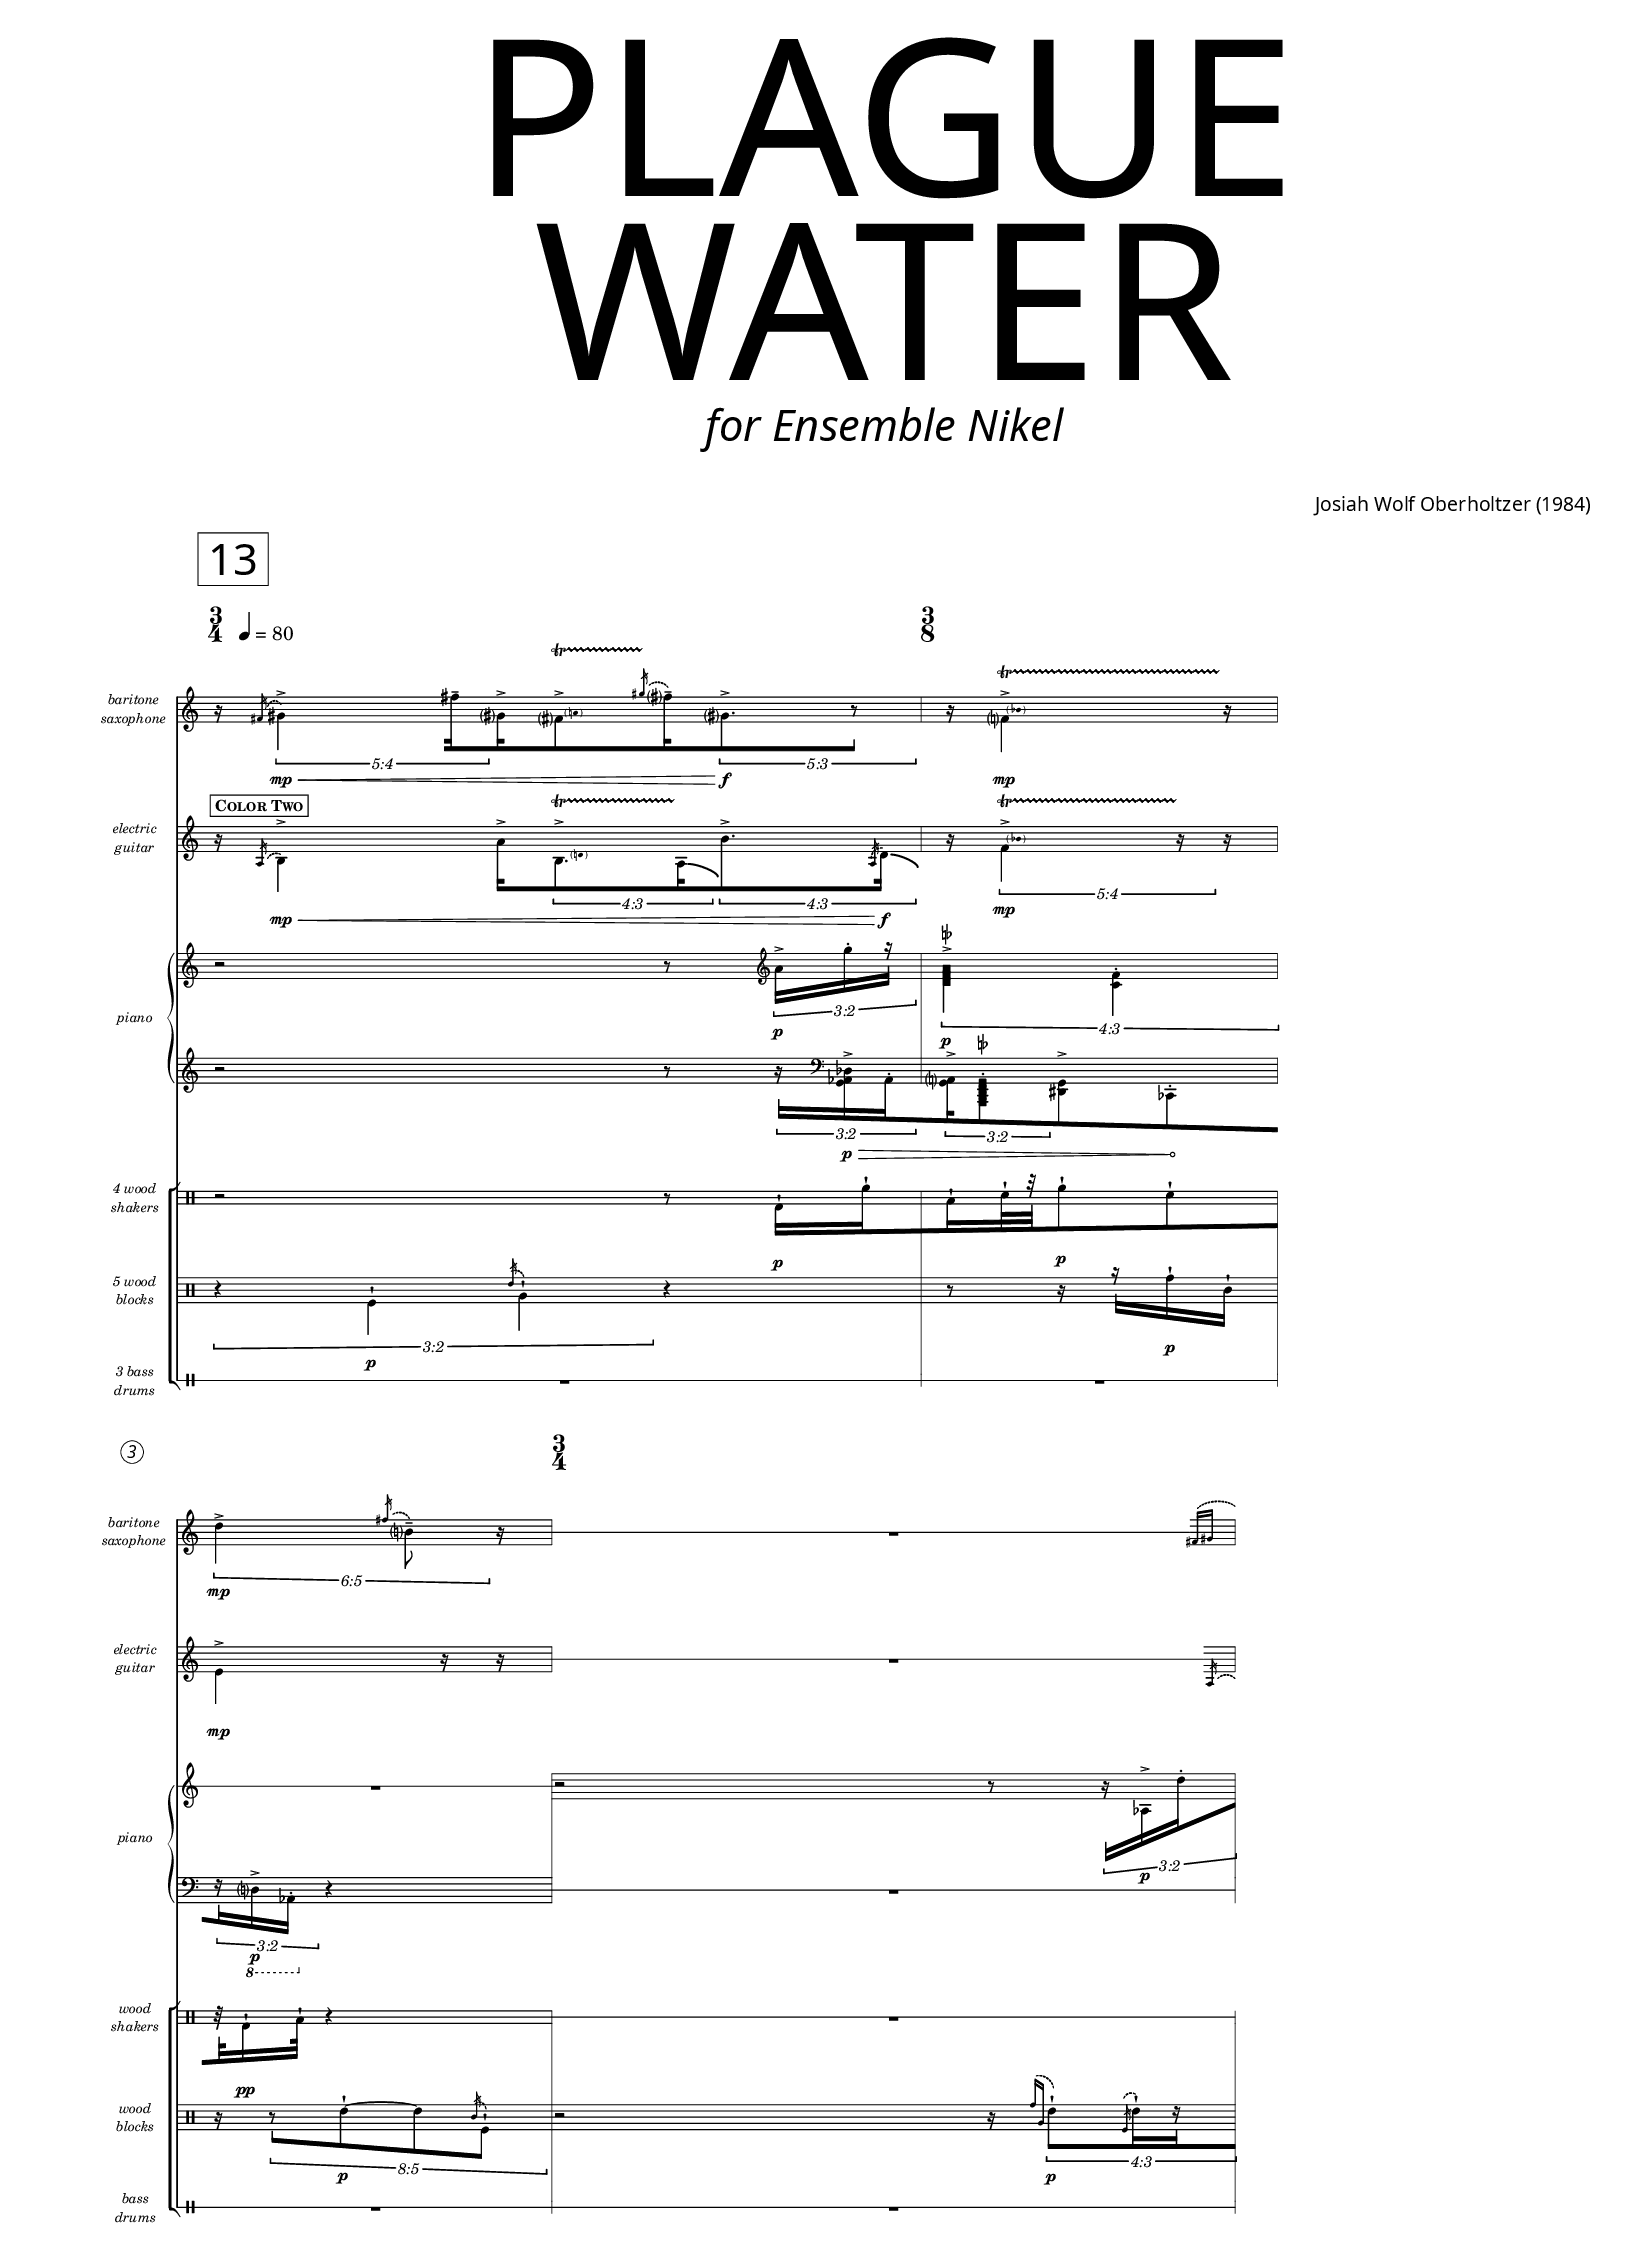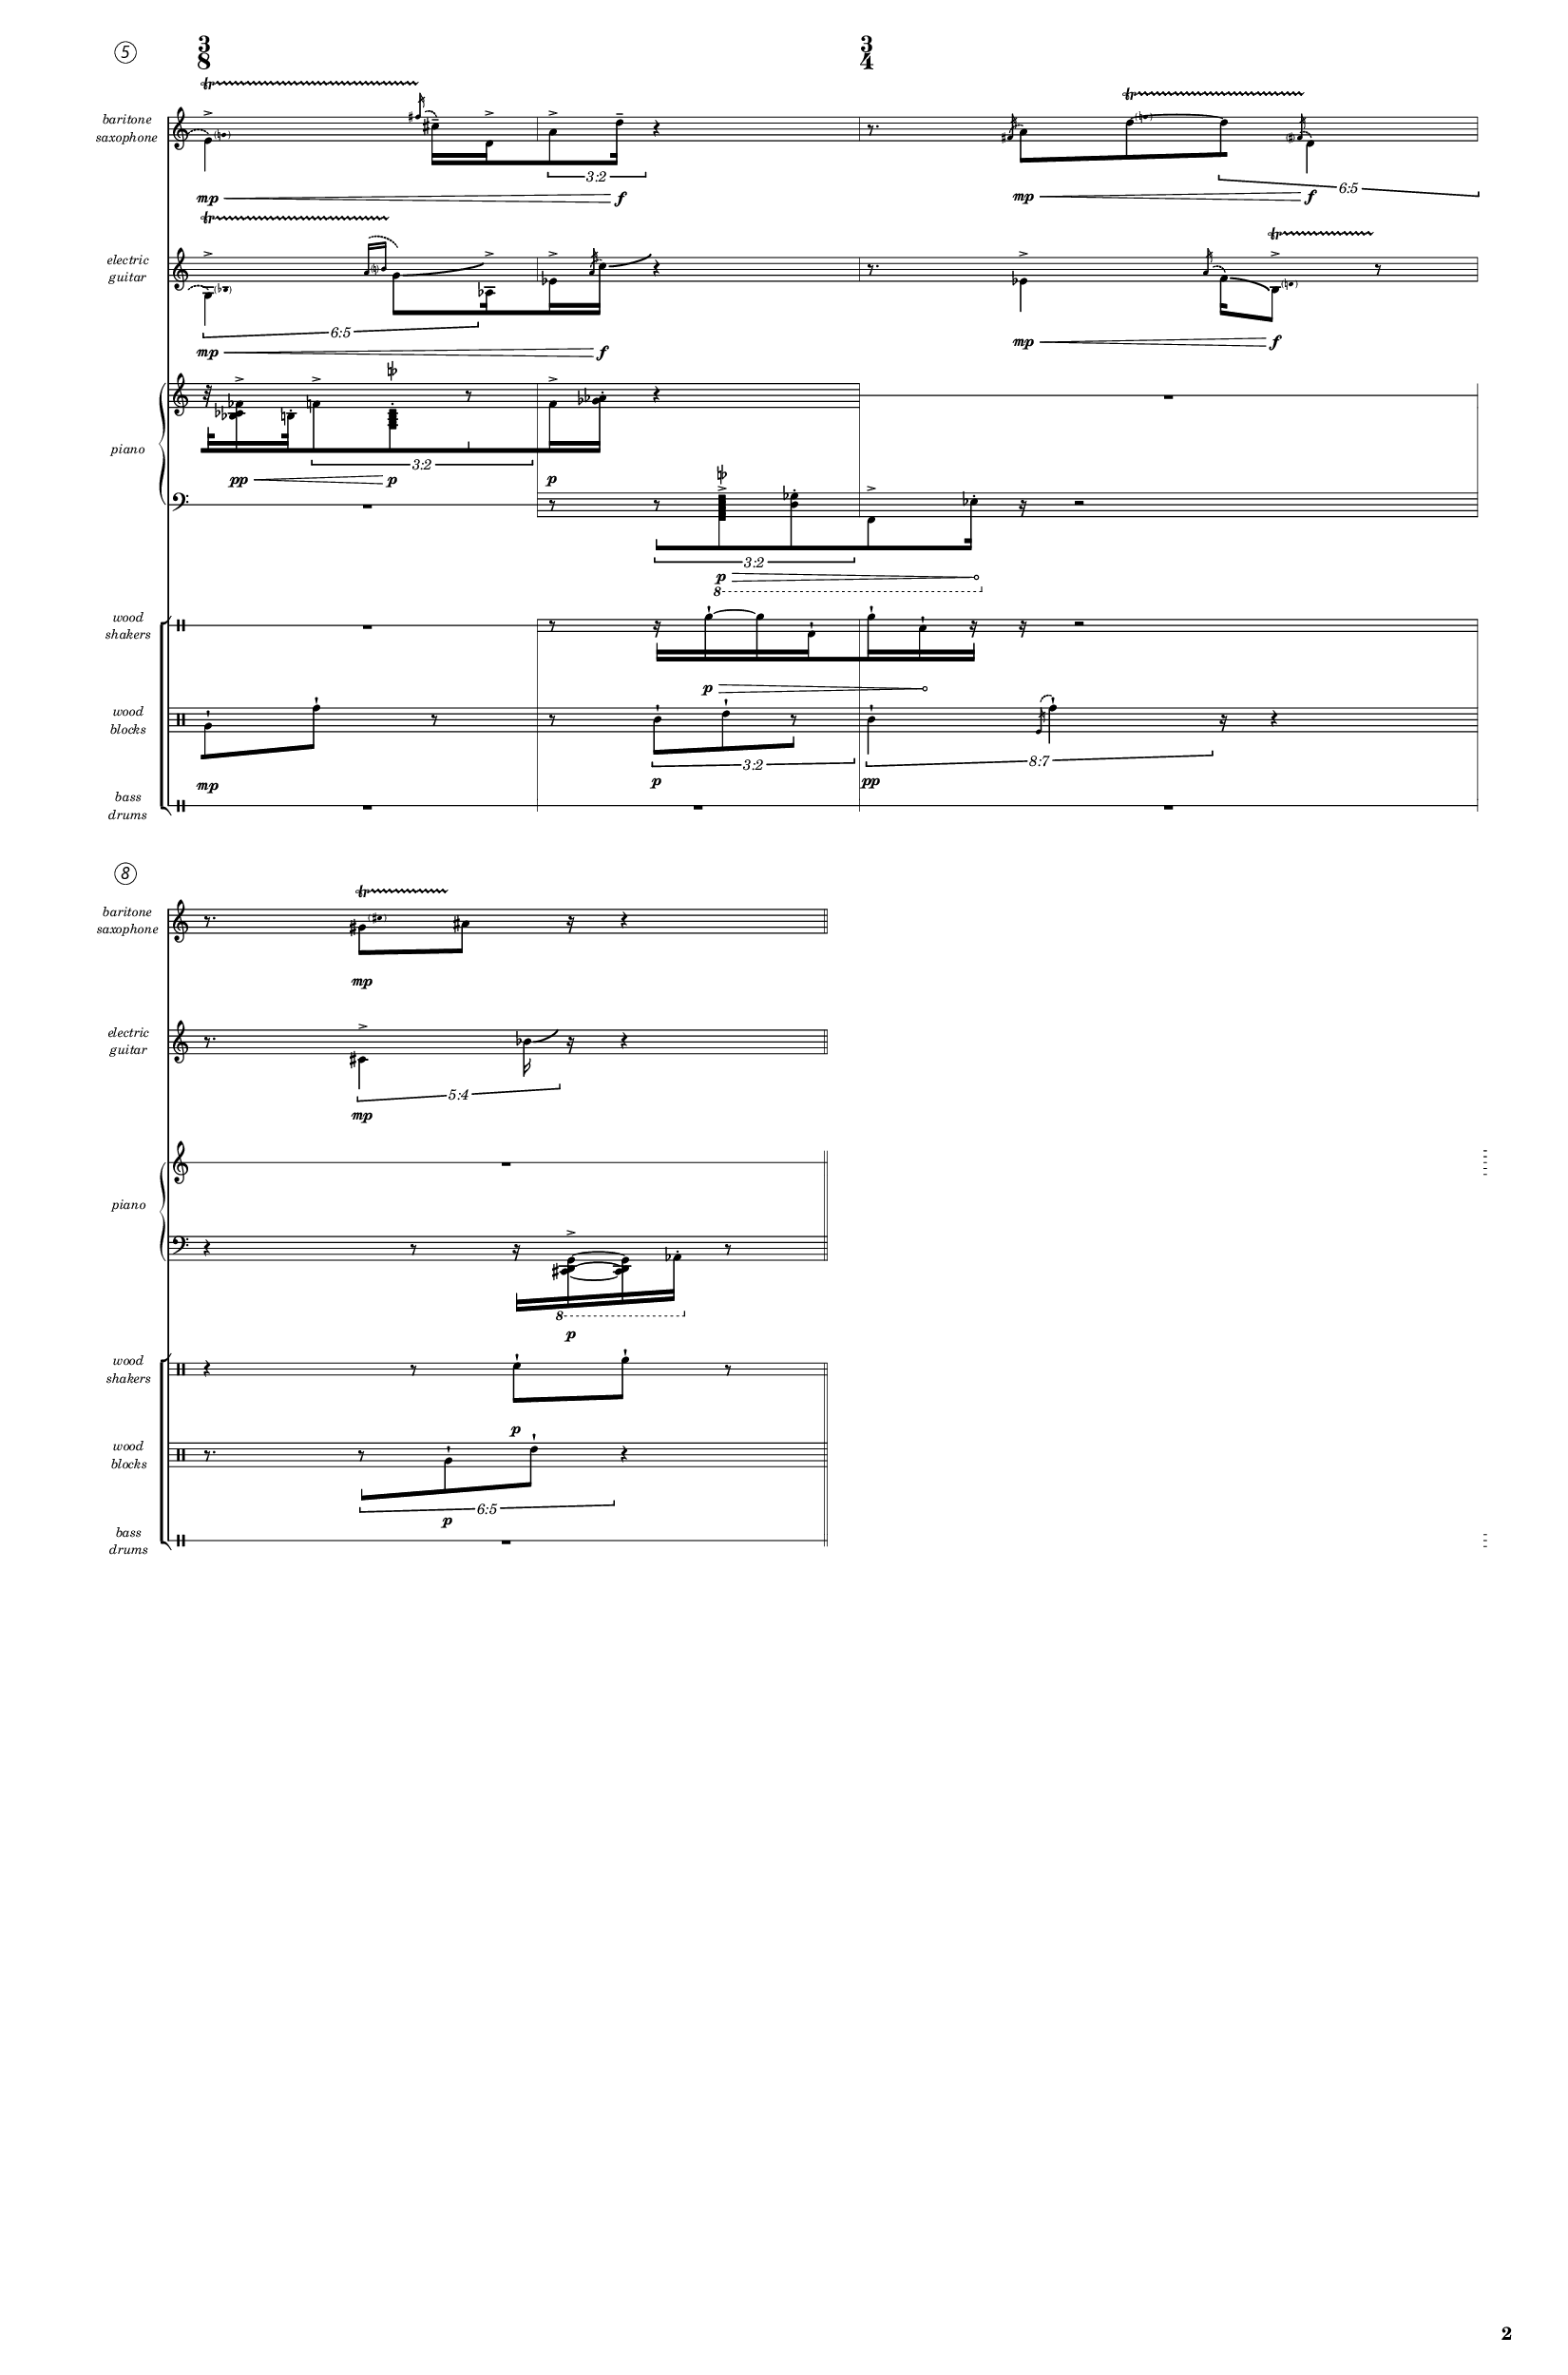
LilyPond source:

\version "2.19.2"
\language "english"

#(ly:set-option 'relative-includes #t)

\include "../../stylesheets/plague-water-header.ily"
\include "../../stylesheets/plague-water-layout.ily"
\include "../../stylesheets/plague-water-paper.ily"

\score {
	\context Score = "Plague Water Score" \with {
		\override HorizontalBracket #'color = #red
	} <<
		\tag score.saxophone.guitar.piano.percussion
		\context TimeSignatureContext = "TimeSignatureContext" {
			{
				\mark \markup { \override #'(box-padding . 0.5) \box 13 }
				\tempo 4=80
				\time 3/4
				s1 * 3/4
			}
			{
				\time 3/8
				s1 * 3/8
			}
			{
				s1 * 3/8
			}
			{
				\time 3/4
				s1 * 3/4
			}
			{
				\time 3/8
				s1 * 3/8
			}
			{
				s1 * 3/8
			}
			{
				\time 3/4
				s1 * 3/4
			}
			{
				s1 * 3/4
			}
		}
		\tag score.saxophone
		\context SaxophoneStaffGroup = "Saxophone Staff Group" <<
			\context SaxophoneStaff = "Saxophone Staff" {
				\clef "treble"
				\transpose ef, c'
				\context Voice = "Saxophone Voice" {
					{
						\tag #'Segment13SaxophoneVoice1
						{
							{
								\afterGrace
								r16
								{
									\override Flag #'stroke-style = #"grace"
									\override Stem #'length = #8
									a,16 \(
									\revert Flag #'stroke-style
									\revert Stem #'length
								}
							}
						}
					}
					{
						\tag #'Segment13SaxophoneVoice2
						{
							\times 4/5 {
								b,4 -\accent \) \< \mp
								\set stemLeftBeamCount = 2
								\set stemRightBeamCount = 1
								a16 -\tenuto [
							}
						}
						\tag #'Segment13SaxophoneVoice3
						{
							{
								\set stemLeftBeamCount = 1
								\set stemRightBeamCount = 2
								b,16 -\accent
							}
						}
						\tag #'Segment13SaxophoneVoice4
						{
							{
								\set stemLeftBeamCount = 1
								\set stemRightBeamCount = 1
								\afterGrace
								\pitchedTrill
								a,8 -\accent \startTrillSpan c
								{
									\override Flag #'stroke-style = #"grace"
									\override Stem #'length = #8
									b16 \(
									\revert Flag #'stroke-style
									\revert Stem #'length
								}
								<> \stopTrillSpan
								\set stemLeftBeamCount = 1
								\set stemRightBeamCount = 2
								a16 -\tenuto \)
							}
						}
						\tag #'Segment13SaxophoneVoice5
						{
							\tweak #'text #tuplet-number::calc-fraction-text
							\times 3/5 {
								\set stemLeftBeamCount = 1
								\set stemRightBeamCount = 1
								b,8. -\accent \f
								\set stemLeftBeamCount = 1
								\set stemRightBeamCount = 0
								r8 ]
							}
						}
					}
					{
						\tag #'Segment13SaxophoneVoice6
						{
							{
								r16
							}
						}
					}
					{
						\tag #'Segment13SaxophoneVoice7
						{
							{
								\pitchedTrill
								af,4 -\accent \mp \startTrillSpan df
								<> \stopTrillSpan
							}
						}
					}
					{
						\tag #'Segment13SaxophoneVoice8
						{
							{
								r16
							}
						}
					}
					{
						\tag #'Segment13SaxophoneVoice9
						{
							\tweak #'text #tuplet-number::calc-fraction-text
							\times 5/6 {
								\afterGrace
								f4 -\accent \mp
								{
									\override Flag #'stroke-style = #"grace"
									\override Stem #'length = #8
									a16 \(
									\revert Flag #'stroke-style
									\revert Stem #'length
								}
								\set stemLeftBeamCount = 1
								\set stemRightBeamCount = 0
								d8 -\tenuto \)
							}
						}
					}
					{
						\tag #'Segment13SaxophoneVoice10
						{
							{
								r16
							}
						}
						\tag #'Segment13SaxophoneVoice11
						{
							{
								\stopStaff
								\once \override Staff.StaffSymbol.line-count = 1
								\startStaff
								\afterGrace
								R1 * 3/4
								{
									\override Flag #'stroke-style = #"grace"
									\override Stem #'length = #8
									\stopStaff
									\startStaff
									a,16 [ \(
									b,16 ]
									\revert Flag #'stroke-style
									\revert Stem #'length
								}
								\stopStaff
								\startStaff
							}
						}
					}
					{
						\tag #'Segment13SaxophoneVoice12
						{
							{
								\afterGrace
								\pitchedTrill
								g,4 -\accent \) \< \mp \startTrillSpan bf,
								{
									\override Flag #'stroke-style = #"grace"
									\override Stem #'length = #8
									a16 \(
									\revert Flag #'stroke-style
									\revert Stem #'length
								}
								<> \stopTrillSpan
								\set stemLeftBeamCount = 0
								\set stemRightBeamCount = 2
								e16 -\tenuto \) [
							}
						}
						\tag #'Segment13SaxophoneVoice13
						{
							{
								\set stemLeftBeamCount = 2
								\set stemRightBeamCount = 1
								f,16 -\accent
							}
						}
						\tag #'Segment13SaxophoneVoice14
						{
							\times 2/3 {
								\set stemLeftBeamCount = 1
								\set stemRightBeamCount = 1
								c8 -\accent
								\set stemLeftBeamCount = 2
								\set stemRightBeamCount = 0
								f16 -\tenuto ] \f
							}
						}
					}
					{
						\tag #'Segment13SaxophoneVoice15
						{
							{
								r4
							}
						}
						\tag #'Segment13SaxophoneVoice16
						{
							{
								\afterGrace
								r8.
								{
									\override Flag #'stroke-style = #"grace"
									\override Stem #'length = #8
									a,16 \(
									\revert Flag #'stroke-style
									\revert Stem #'length
								}
							}
						}
					}
					{
						\tag #'Segment13SaxophoneVoice17
						{
							{
								\set stemLeftBeamCount = 0
								\set stemRightBeamCount = 1
								c8 \) [ \< \mp
								\set stemLeftBeamCount = 1
								\set stemRightBeamCount = 1
								\pitchedTrill
								f8 ~ \startTrillSpan af
							}
						}
						\tag #'Segment13SaxophoneVoice18
						{
							\tweak #'text #tuplet-number::calc-fraction-text
							\times 5/6 {
								\set stemLeftBeamCount = 1
								\set stemRightBeamCount = 1
								\afterGrace
								f8 ]
								{
									\override Flag #'stroke-style = #"grace"
									\override Stem #'length = #8
									a,16 \(
									\revert Flag #'stroke-style
									\revert Stem #'length
								}
								<> \stopTrillSpan
								f,4 \f \)
							}
						}
					}
					{
						\tag #'Segment13SaxophoneVoice19
						{
							{
								r8.
							}
						}
					}
					{
						\tag #'Segment13SaxophoneVoice20
						{
							{
								\set stemLeftBeamCount = 0
								\set stemRightBeamCount = 1
								\pitchedTrill
								b,8 \mp [ \startTrillSpan e
								<> \stopTrillSpan
								\set stemLeftBeamCount = 1
								\set stemRightBeamCount = 0
								cs8 ]
							}
						}
					}
					{
						\tag #'Segment13SaxophoneVoice21
						{
							{
								r16
								r4
							}
						}
					}
				}
			}
		>>
		\tag score.guitar
		\context GuitarStaffGroup = "Guitar Staff Group" <<
			\context GuitarStaff = "Guitar Staff" {
				\clef "treble"
				\transpose c c'
				\context Voice = "Guitar Voice" {
					{
						\tag #'Segment13GuitarVoice1
						{
							{
								\afterGrace
								r16
									^ \markup {
										\box
											\pad-around
												#0.5
												\large
													\bold
														\caps
															"Color Two"
										}
								{
									\override Flag #'stroke-style = #"grace"
									\override Stem #'length = #8
									a,16 \(
									\revert Flag #'stroke-style
									\revert Stem #'length
								}
							}
						}
					}
					{
						\tag #'Segment13GuitarVoice2
						{
							{
								b,4 -\accent \) \< \mp
							}
						}
						\tag #'Segment13GuitarVoice3
						{
							{
								\set stemLeftBeamCount = -1
								\set stemRightBeamCount = 2
								a16 -\accent [
							}
						}
						\tag #'Segment13GuitarVoice4
						{
							\tweak #'text #tuplet-number::calc-fraction-text
							\times 3/4 {
								\set stemLeftBeamCount = 1
								\set stemRightBeamCount = 1
								\pitchedTrill
								b,8. -\accent \startTrillSpan d
								<> \stopTrillSpan
								\set stemLeftBeamCount = 1
								\set stemRightBeamCount = 2
								a,16 - \bendAfter #'-4.0
							}
						}
						\tag #'Segment13GuitarVoice5
						{
							\tweak #'text #tuplet-number::calc-fraction-text
							\times 3/4 {
								\set stemLeftBeamCount = 1
								\set stemRightBeamCount = 1
								\afterGrace
								b8. -\accent
								{
									\override Flag #'stroke-style = #"grace"
									\override Stem #'length = #8
									a,16 \(
									\revert Flag #'stroke-style
									\revert Stem #'length
								}
								\set stemLeftBeamCount = 2
								\set stemRightBeamCount = 0
								d16 - \bendAfter #'-4.0 ] \f \)
							}
						}
					}
					{
						\tag #'Segment13GuitarVoice6
						{
							{
								r16
							}
						}
					}
					{
						\tag #'Segment13GuitarVoice7
						{
							\times 4/5 {
								\pitchedTrill
								f4 -\accent \mp \startTrillSpan bf
								<> \stopTrillSpan
								\set stemLeftBeamCount = 2
								\set stemRightBeamCount = 0
								r16
							}
						}
					}
					{
						\tag #'Segment13GuitarVoice8
						{
							{
								r16
							}
						}
					}
					{
						\tag #'Segment13GuitarVoice9
						{
							{
								e4 -\accent \mp
								\set stemLeftBeamCount = 2
								\set stemRightBeamCount = 0
								r16
							}
						}
					}
					{
						\tag #'Segment13GuitarVoice10
						{
							{
								r16
							}
						}
						\tag #'Segment13GuitarVoice11
						{
							{
								\stopStaff
								\once \override Staff.StaffSymbol.line-count = 1
								\startStaff
								\afterGrace
								R1 * 3/4
								{
									\override Flag #'stroke-style = #"grace"
									\override Stem #'length = #8
									\stopStaff
									\startStaff
									a,16 \(
									\revert Flag #'stroke-style
									\revert Stem #'length
								}
								\stopStaff
								\startStaff
							}
						}
					}
					{
						\tag #'Segment13GuitarVoice12
						{
							\tweak #'text #tuplet-number::calc-fraction-text
							\times 5/6 {
								\afterGrace
								\pitchedTrill
								g,4 -\accent \) \< \mp \startTrillSpan bf,
								{
									\override Flag #'stroke-style = #"grace"
									\override Stem #'length = #8
									a16 [ \(
									b16 ]
									\revert Flag #'stroke-style
									\revert Stem #'length
								}
								<> \stopTrillSpan
								\set stemLeftBeamCount = 0
								\set stemRightBeamCount = 1
								g8 - \bendAfter #'4.0 \) [
							}
						}
						\tag #'Segment13GuitarVoice13
						{
							{
								\set stemLeftBeamCount = 2
								\set stemRightBeamCount = 1
								af,16 -\accent
							}
						}
						\tag #'Segment13GuitarVoice14
						{
							{
								\set stemLeftBeamCount = 1
								\set stemRightBeamCount = 2
								\afterGrace
								ef16 -\accent
								{
									\override Flag #'stroke-style = #"grace"
									\override Stem #'length = #8
									a16 \(
									\revert Flag #'stroke-style
									\revert Stem #'length
								}
								\set stemLeftBeamCount = 2
								\set stemRightBeamCount = 0
								c'16 - \bendAfter #'4.0 ] \f \)
							}
						}
					}
					{
						\tag #'Segment13GuitarVoice15
						{
							{
								r4
							}
						}
						\tag #'Segment13GuitarVoice16
						{
							{
								r8.
							}
						}
					}
					{
						\tag #'Segment13GuitarVoice17
						{
							{
								\afterGrace
								ef4 -\accent \< \mp
								{
									\override Flag #'stroke-style = #"grace"
									\override Stem #'length = #8
									a16 \(
									\revert Flag #'stroke-style
									\revert Stem #'length
								}
								\set stemLeftBeamCount = 0
								\set stemRightBeamCount = 2
								f16 - \bendAfter #'-4.0 \) [
							}
						}
						\tag #'Segment13GuitarVoice18
						{
							{
								\set stemLeftBeamCount = 1
								\set stemRightBeamCount = 0
								\pitchedTrill
								b,8 -\accent ] \f \startTrillSpan d
								<> \stopTrillSpan
							}
						}
					}
					{
						\tag #'Segment13GuitarVoice19
						{
							{
								r8
							}
						}
						\tag #'Segment13GuitarVoice20
						{
							{
								r8.
							}
						}
					}
					{
						\tag #'Segment13GuitarVoice21
						{
							\times 4/5 {
								cs4 -\accent \mp
								\set stemLeftBeamCount = 2
								\set stemRightBeamCount = 0
								bf16 - \bendAfter #'4.0
							}
						}
					}
					{
						\tag #'Segment13GuitarVoice22
						{
							{
								r16
								r4
							}
						}
					}
				}
			}
		>>
		\tag score.piano
		\context PianoStaffGroup = "Piano Staff Group" <<
			\context PianoUpperStaff = "Piano Upper Staff" {
				\context Voice = "Piano RH Voice" {
					{
						\tag #'Segment13PianoRHVoice1
						{
							{
								r2
								r8
							}
						}
					}
					{
						\tag #'Segment13PianoRHVoice2
						{
							\times 2/3 {
								\set stemLeftBeamCount = 0
								\set stemRightBeamCount = 2
								\clef treble
								a'16 -\accent \p [
								\set stemLeftBeamCount = 2
								\set stemRightBeamCount = 2
								<g''>16 -\staccato
								\set stemLeftBeamCount = 2
								\set stemRightBeamCount = -1
								r16 ]
							}
						}
						\tag #'Segment13PianoRHVoice3
						{
							\tweak #'text #tuplet-number::calc-fraction-text
							\times 3/4 {
								\once \override Accidental.stencil = ##f
								\once \override AccidentalCautionary.stencil = ##f
								\once \override Arpeggio.X-offset = #-2
								\once \override NoteHead.stencil = #ly:text-interface::print
								\once \override NoteHead.text = \markup {
									\filled-box #'(-0.6 . 0.6) #'(-0.7 . 0.7) #0.25
								}
								<d' f' a'>4 -\accent \p
									^ \markup {
										\center-align
											\concat
												{
													\natural
													\flat
												}
										}
								<c' f'>4 -\staccato
							}
						}
					}
					{
						\tag #'Segment13PianoRHVoice4
						{
							{
								\stopStaff
								\once \override Staff.StaffSymbol.line-count = 1
								\startStaff
								R1 * 3/8
								\stopStaff
								\startStaff
							}
						}
						\tag #'Segment13PianoRHVoice5
						{
							{
								r2
								r8
							}
						}
					}
					{
						\tag #'Segment13PianoRHVoice6
						{
							\times 2/3 {
								\set stemLeftBeamCount = 0
								\set stemRightBeamCount = 2
								r16 [
								\set stemLeftBeamCount = 2
								\set stemRightBeamCount = 2
								af16 -\accent \p
								\set stemLeftBeamCount = 2
								\set stemRightBeamCount = 1
								<d''>16 -\staccato
							}
						}
						\tag #'Segment13PianoRHVoice7
						{
							{
								\set stemLeftBeamCount = 1
								\set stemRightBeamCount = 3
								r32
								\set stemLeftBeamCount = 2
								\set stemRightBeamCount = 2
								<bf cf' ff'>16 -\accent \< \pp
								\set stemLeftBeamCount = 3
								\set stemRightBeamCount = 1
								b32 -\staccato
							}
						}
						\tag #'Segment13PianoRHVoice8
						{
							\times 2/3 {
								\set stemLeftBeamCount = 1
								\set stemRightBeamCount = 1
								f'8 -\accent
								\once \override Accidental.stencil = ##f
								\once \override AccidentalCautionary.stencil = ##f
								\once \override Arpeggio.X-offset = #-2
								\once \override NoteHead.stencil = #ly:text-interface::print
								\once \override NoteHead.text = \markup {
									\filled-box #'(-0.6 . 0.6) #'(-0.7 . 0.7) #0.25
								}
								\set stemLeftBeamCount = 1
								\set stemRightBeamCount = 1
								<f a c'>8 -\staccato \p
									^ \markup {
										\center-align
											\concat
												{
													\natural
													\flat
												}
										}
								\set stemLeftBeamCount = 1
								\set stemRightBeamCount = 1
								r8
							}
						}
						\tag #'Segment13PianoRHVoice9
						{
							{
								\set stemLeftBeamCount = 1
								\set stemRightBeamCount = 2
								f'16 -\accent \p
								\set stemLeftBeamCount = 2
								\set stemRightBeamCount = 0
								<gf' af'>16 -\staccato ]
							}
						}
					}
					{
						\tag #'Segment13PianoRHVoice10
						{
							{
								r4
							}
						}
						\tag #'Segment13PianoRHVoice11
						{
							{
								\stopStaff
								\once \override Staff.StaffSymbol.line-count = 1
								\startStaff
								R1 * 3/4
							}
						}
						\tag #'Segment13PianoRHVoice12
						{
							{
								R1 * 3/4
								\stopStaff
								\startStaff
							}
						}
					}
				}
			}
			\context PianoLowerStaff = "Piano Lower Staff" {
				\context Voice = "Piano LH Voice" {
					{
						\tag #'Segment13PianoLHVoice1
						{
							{
								r2
								r8
							}
						}
					}
					{
						\tag #'Segment13PianoLHVoice2
						{
							\times 2/3 {
								\set stemLeftBeamCount = 0
								\set stemRightBeamCount = 2
								r16 [
								\override Hairpin #'circled-tip = ##t
								\set stemLeftBeamCount = 2
								\set stemRightBeamCount = 2
								\clef bass
								<g, af, df>16 -\accent \> \p
								\set stemLeftBeamCount = 2
								\set stemRightBeamCount = 1
								af,16 -\staccato
							}
						}
						\tag #'Segment13PianoLHVoice3
						{
							\times 2/3 {
								\set stemLeftBeamCount = 1
								\set stemRightBeamCount = 2
								<g, a,>16 -\accent
								\once \override Accidental.stencil = ##f
								\once \override AccidentalCautionary.stencil = ##f
								\once \override Arpeggio.X-offset = #-2
								\once \override NoteHead.stencil = #ly:text-interface::print
								\once \override NoteHead.text = \markup {
									\filled-box #'(-0.6 . 0.6) #'(-0.7 . 0.7) #0.25
								}
								\set stemLeftBeamCount = 1
								\set stemRightBeamCount = 1
								<a,, c, e, g,>8 -\staccato
									^ \markup {
										\center-align
											\concat
												{
													\natural
													\flat
												}
										}
							}
						}
						\tag #'Segment13PianoLHVoice4
						{
							{
								\set stemLeftBeamCount = 1
								\set stemRightBeamCount = 1
								<ds, g,>8 -\accent
								\set stemLeftBeamCount = 1
								\set stemRightBeamCount = 1
								<cf,>8 -\staccato \!
								\revert Hairpin #'circled-tip
							}
						}
						\tag #'Segment13PianoLHVoice5
						{
							\times 2/3 {
								\set stemLeftBeamCount = 1
								\set stemRightBeamCount = 2
								r16
								\set stemLeftBeamCount = 2
								\set stemRightBeamCount = 2
								\ottava #-1
								d,16 -\accent \p
								\set stemLeftBeamCount = 2
								\set stemRightBeamCount = 0
								af,,16 -\staccato ]
								\ottava #0
							}
						}
					}
					{
						\tag #'Segment13PianoLHVoice6
						{
							{
								r4
							}
						}
						\tag #'Segment13PianoLHVoice7
						{
							{
								\stopStaff
								\once \override Staff.StaffSymbol.line-count = 1
								\startStaff
								R1 * 3/4
							}
						}
						\tag #'Segment13PianoLHVoice8
						{
							{
								R1 * 3/8
								\stopStaff
								\startStaff
							}
						}
						\tag #'Segment13PianoLHVoice9
						{
							{
								r8
							}
						}
					}
					{
						\tag #'Segment13PianoLHVoice10
						{
							\times 2/3 {
								\set stemLeftBeamCount = 0
								\set stemRightBeamCount = 1
								r8 [
								\once \override Accidental.stencil = ##f
								\once \override AccidentalCautionary.stencil = ##f
								\once \override Arpeggio.X-offset = #-2
								\once \override NoteHead.stencil = #ly:text-interface::print
								\once \override NoteHead.text = \markup {
									\filled-box #'(-0.6 . 0.6) #'(-0.7 . 0.7) #0.25
								}
								\override Hairpin #'circled-tip = ##t
								\set stemLeftBeamCount = 1
								\set stemRightBeamCount = 1
								\ottava #-1
								<g,, b,, d, f,>8 -\accent \> \p
									^ \markup {
										\center-align
											\concat
												{
													\natural
													\flat
												}
										}
								\set stemLeftBeamCount = 1
								\set stemRightBeamCount = 1
								<d, gf,>8 -\staccato
							}
						}
						\tag #'Segment13PianoLHVoice11
						{
							{
								\set stemLeftBeamCount = 1
								\set stemRightBeamCount = 1
								f,,8 -\accent
								\set stemLeftBeamCount = 2
								\set stemRightBeamCount = 0
								<ef,>16 -\staccato ] \!
								\ottava #0
								\revert Hairpin #'circled-tip
							}
						}
					}
					{
						\tag #'Segment13PianoLHVoice12
						{
							{
								r16
								r2
							}
						}
						\tag #'Segment13PianoLHVoice13
						{
							{
								r4
								r8
							}
						}
					}
					{
						\tag #'Segment13PianoLHVoice14
						{
							{
								\set stemLeftBeamCount = 0
								\set stemRightBeamCount = 2
								r16 [
								\set stemLeftBeamCount = 2
								\set stemRightBeamCount = 2
								\ottava #-1
								<cs,, d,, g,,>16 -\accent \p ~
								\set stemLeftBeamCount = 2
								\set stemRightBeamCount = 2
								<cs,, d,, g,,>16
								\set stemLeftBeamCount = 2
								\set stemRightBeamCount = 0
								af,,16 -\staccato ]
								\ottava #0
							}
						}
					}
					{
						\tag #'Segment13PianoLHVoice15
						{
							{
								r8
							}
						}
					}
				}
			}
			\context Dynamics = "Piano Pedals" {
				{
					\tag #'Segment13PianoPedals1
					{
						{
							R1 * 3/4
						}
					}
					\tag #'Segment13PianoPedals2
					{
						{
							R1 * 3/8
						}
					}
					\tag #'Segment13PianoPedals3
					{
						{
							R1 * 3/8
						}
					}
					\tag #'Segment13PianoPedals4
					{
						{
							R1 * 3/4
						}
					}
					\tag #'Segment13PianoPedals5
					{
						{
							R1 * 3/8
						}
					}
					\tag #'Segment13PianoPedals6
					{
						{
							R1 * 3/8
						}
					}
					\tag #'Segment13PianoPedals7
					{
						{
							R1 * 3/4
						}
					}
					\tag #'Segment13PianoPedals8
					{
						{
							R1 * 3/4
						}
					}
				}
			}
		>>
		\tag score.percussion
		\context PercussionStaffGroup = "Percussion Staff Group" <<
			\context PercussionShakerStaff = "Percussion Shaker Staff" {
				\clef "percussion"
				\context Voice = "Percussion Shaker Voice" {
					{
						\tag #'Segment13PercussionShakerVoice1
						{
							{
								r2
								r8
							}
						}
					}
					{
						\tag #'Segment13PercussionShakerVoice2
						{
							{
								\set stemLeftBeamCount = 0
								\set stemRightBeamCount = 2
								g16 -\staccatissimo \p [
								\set stemLeftBeamCount = 2
								\set stemRightBeamCount = 1
								f'16 -\staccatissimo
							}
						}
						\tag #'Segment13PercussionShakerVoice3
						{
							{
								\set stemLeftBeamCount = 1
								\set stemRightBeamCount = 2
								b16 -\staccatissimo
								\set stemLeftBeamCount = 2
								\set stemRightBeamCount = 3
								d'32 -\staccatissimo
								\set stemLeftBeamCount = 3
								\set stemRightBeamCount = 1
								r32
							}
						}
						\tag #'Segment13PercussionShakerVoice4
						{
							{
								\set stemLeftBeamCount = 1
								\set stemRightBeamCount = 1
								f'8 -\staccatissimo \p
								\set stemLeftBeamCount = 1
								\set stemRightBeamCount = 1
								d'8 -\staccatissimo
							}
						}
						\tag #'Segment13PercussionShakerVoice5
						{
							{
								\set stemLeftBeamCount = 1
								\set stemRightBeamCount = 3
								r32
								\set stemLeftBeamCount = 2
								\set stemRightBeamCount = 2
								g16 -\staccatissimo \pp
								\set stemLeftBeamCount = 3
								\set stemRightBeamCount = 0
								b32 -\staccatissimo ]
							}
						}
					}
					{
						\tag #'Segment13PercussionShakerVoice6
						{
							{
								r4
							}
						}
						\tag #'Segment13PercussionShakerVoice7
						{
							{
								\stopStaff
								\once \override Staff.StaffSymbol.line-count = 1
								\startStaff
								R1 * 3/4
							}
						}
						\tag #'Segment13PercussionShakerVoice8
						{
							{
								R1 * 3/8
								\stopStaff
								\startStaff
							}
						}
						\tag #'Segment13PercussionShakerVoice9
						{
							{
								r8
							}
						}
					}
					{
						\tag #'Segment13PercussionShakerVoice10
						{
							{
								\set stemLeftBeamCount = 0
								\set stemRightBeamCount = 2
								r16 [
								\override Hairpin #'circled-tip = ##t
								\set stemLeftBeamCount = 2
								\set stemRightBeamCount = 2
								f'16 -\staccatissimo ~ \> \p
								\set stemLeftBeamCount = 2
								\set stemRightBeamCount = 2
								f'16
								\set stemLeftBeamCount = 2
								\set stemRightBeamCount = 1
								g16 -\staccatissimo
							}
						}
						\tag #'Segment13PercussionShakerVoice11
						{
							{
								\set stemLeftBeamCount = 1
								\set stemRightBeamCount = 2
								f'16 -\staccatissimo
								\set stemLeftBeamCount = 2
								\set stemRightBeamCount = 2
								b16 -\staccatissimo \!
								\revert Hairpin #'circled-tip
								\set stemLeftBeamCount = 2
								\set stemRightBeamCount = 0
								r16 ]
							}
						}
					}
					{
						\tag #'Segment13PercussionShakerVoice12
						{
							{
								r16
								r2
							}
						}
						\tag #'Segment13PercussionShakerVoice13
						{
							{
								r4
								r8
							}
						}
					}
					{
						\tag #'Segment13PercussionShakerVoice14
						{
							{
								\set stemLeftBeamCount = 0
								\set stemRightBeamCount = 1
								d'8 -\staccatissimo \p [
								\set stemLeftBeamCount = 1
								\set stemRightBeamCount = 0
								f'8 -\staccatissimo ]
							}
						}
					}
					{
						\tag #'Segment13PercussionShakerVoice15
						{
							{
								r8
							}
						}
					}
				}
			}
			\context PercussionWoodblockStaff = "Percussion Woodblock Staff" {
				\clef "percussion"
				\context Voice = "Percussion Woodblock Voice" {
					{
						\tag #'Segment13PercussionWoodblockVoice1
						{
							\times 2/3 {
								r4
								\afterGrace
								f4 -\staccatissimo \p
								{
									\override Flag #'stroke-style = #"grace"
									\override Stem #'length = #8
									e'16 \(
									\revert Flag #'stroke-style
									\revert Stem #'length
								}
								a4 -\staccatissimo \)
							}
						}
					}
					{
						\tag #'Segment13PercussionWoodblockVoice2
						{
							{
								r4
							}
						}
						\tag #'Segment13PercussionWoodblockVoice3
						{
							{
								r8
								r16
							}
						}
					}
					{
						\tag #'Segment13PercussionWoodblockVoice4
						{
							{
								\set stemLeftBeamCount = 0
								\set stemRightBeamCount = 2
								r16 [
								\set stemLeftBeamCount = 2
								\set stemRightBeamCount = 2
								g'16 -\staccatissimo \p
								\set stemLeftBeamCount = 2
								\set stemRightBeamCount = 0
								c'16 -\staccatissimo ]
							}
						}
					}
					{
						\tag #'Segment13PercussionWoodblockVoice5
						{
							{
								r16
							}
						}
					}
					{
						\tag #'Segment13PercussionWoodblockVoice6
						{
							\tweak #'text #tuplet-number::calc-fraction-text
							\times 5/8 {
								\set stemLeftBeamCount = 0
								\set stemRightBeamCount = 1
								r8 [
								\set stemLeftBeamCount = 1
								\set stemRightBeamCount = 1
								e'8 -\staccatissimo \p ~
								\set stemLeftBeamCount = 1
								\set stemRightBeamCount = 1
								\afterGrace
								e'8
								{
									\override Flag #'stroke-style = #"grace"
									\override Stem #'length = #8
									c'16 \(
									\revert Flag #'stroke-style
									\revert Stem #'length
								}
								\set stemLeftBeamCount = 1
								\set stemRightBeamCount = 0
								f8 -\staccatissimo ] \)
							}
						}
					}
					{
						\tag #'Segment13PercussionWoodblockVoice7
						{
							{
								r2
								\afterGrace
								r16
								{
									\override Flag #'stroke-style = #"grace"
									\override Stem #'length = #8
									g'16 [ \(
									a16 ]
									\revert Flag #'stroke-style
									\revert Stem #'length
								}
							}
						}
					}
					{
						\tag #'Segment13PercussionWoodblockVoice8
						{
							\tweak #'text #tuplet-number::calc-fraction-text
							\times 3/4 {
								\set stemLeftBeamCount = 0
								\set stemRightBeamCount = 1
								\afterGrace
								e'8 -\staccatissimo \p \) [
								{
									\override Flag #'stroke-style = #"grace"
									\override Stem #'length = #8
									f16 \(
									\revert Flag #'stroke-style
									\revert Stem #'length
								}
								\set stemLeftBeamCount = 1
								\set stemRightBeamCount = 2
								e'16 -\staccatissimo \)
								\set stemLeftBeamCount = 2
								\set stemRightBeamCount = 1
								r16
							}
						}
						\tag #'Segment13PercussionWoodblockVoice9
						{
							{
								\set stemLeftBeamCount = 1
								\set stemRightBeamCount = 1
								a8 -\staccatissimo \mp
								\set stemLeftBeamCount = 1
								\set stemRightBeamCount = 0
								g'8 -\staccatissimo ]
							}
						}
					}
					{
						\tag #'Segment13PercussionWoodblockVoice10
						{
							{
								r8
							}
						}
						\tag #'Segment13PercussionWoodblockVoice11
						{
							{
								r8
							}
						}
					}
					{
						\tag #'Segment13PercussionWoodblockVoice12
						{
							\times 2/3 {
								\set stemLeftBeamCount = 0
								\set stemRightBeamCount = 1
								c'8 -\staccatissimo \p [
								\set stemLeftBeamCount = 1
								\set stemRightBeamCount = 1
								e'8 -\staccatissimo
								\set stemLeftBeamCount = 1
								\set stemRightBeamCount = -1
								r8 ]
							}
						}
						\tag #'Segment13PercussionWoodblockVoice13
						{
							\tweak #'text #tuplet-number::calc-fraction-text
							\times 7/8 {
								\afterGrace
								c'4 -\staccatissimo \pp
								{
									\override Flag #'stroke-style = #"grace"
									\override Stem #'length = #8
									f16 \(
									\revert Flag #'stroke-style
									\revert Stem #'length
								}
								g'4 -\staccatissimo \)
							}
						}
					}
					{
						\tag #'Segment13PercussionWoodblockVoice14
						{
							{
								r16
								r4
							}
						}
						\tag #'Segment13PercussionWoodblockVoice15
						{
							{
								r8.
							}
						}
					}
					{
						\tag #'Segment13PercussionWoodblockVoice16
						{
							\tweak #'text #tuplet-number::calc-fraction-text
							\times 5/6 {
								\set stemLeftBeamCount = 0
								\set stemRightBeamCount = 1
								r8 [
								\set stemLeftBeamCount = 1
								\set stemRightBeamCount = 1
								a8 -\staccatissimo \p
								\set stemLeftBeamCount = 1
								\set stemRightBeamCount = 0
								e'8 -\staccatissimo ]
							}
						}
					}
					{
						\tag #'Segment13PercussionWoodblockVoice17
						{
							{
								r4
							}
						}
					}
				}
			}
			\context PercussionDrumStaff = "Percussion Drum Staff" {
				\clef "percussion"
				\context Voice = "Percussion Drum Voice" {
					{
						\tag #'Segment13PercussionDrumVoice1
						{
							{
								\stopStaff
								\once \override Staff.StaffSymbol.line-count = 1
								\startStaff
								R1 * 3/4
							}
						}
						\tag #'Segment13PercussionDrumVoice2
						{
							{
								R1 * 3/8
							}
						}
						\tag #'Segment13PercussionDrumVoice3
						{
							{
								R1 * 3/8
							}
						}
						\tag #'Segment13PercussionDrumVoice4
						{
							{
								R1 * 3/4
							}
						}
						\tag #'Segment13PercussionDrumVoice5
						{
							{
								R1 * 3/8
							}
						}
						\tag #'Segment13PercussionDrumVoice6
						{
							{
								R1 * 3/8
							}
						}
						\tag #'Segment13PercussionDrumVoice7
						{
							{
								R1 * 3/4
							}
						}
						\tag #'Segment13PercussionDrumVoice8
						{
							{
								R1 * 3/4
								\bar "||"
								\stopStaff
								\startStaff
							}
						}
					}
				}
			}
		>>
	>>
}